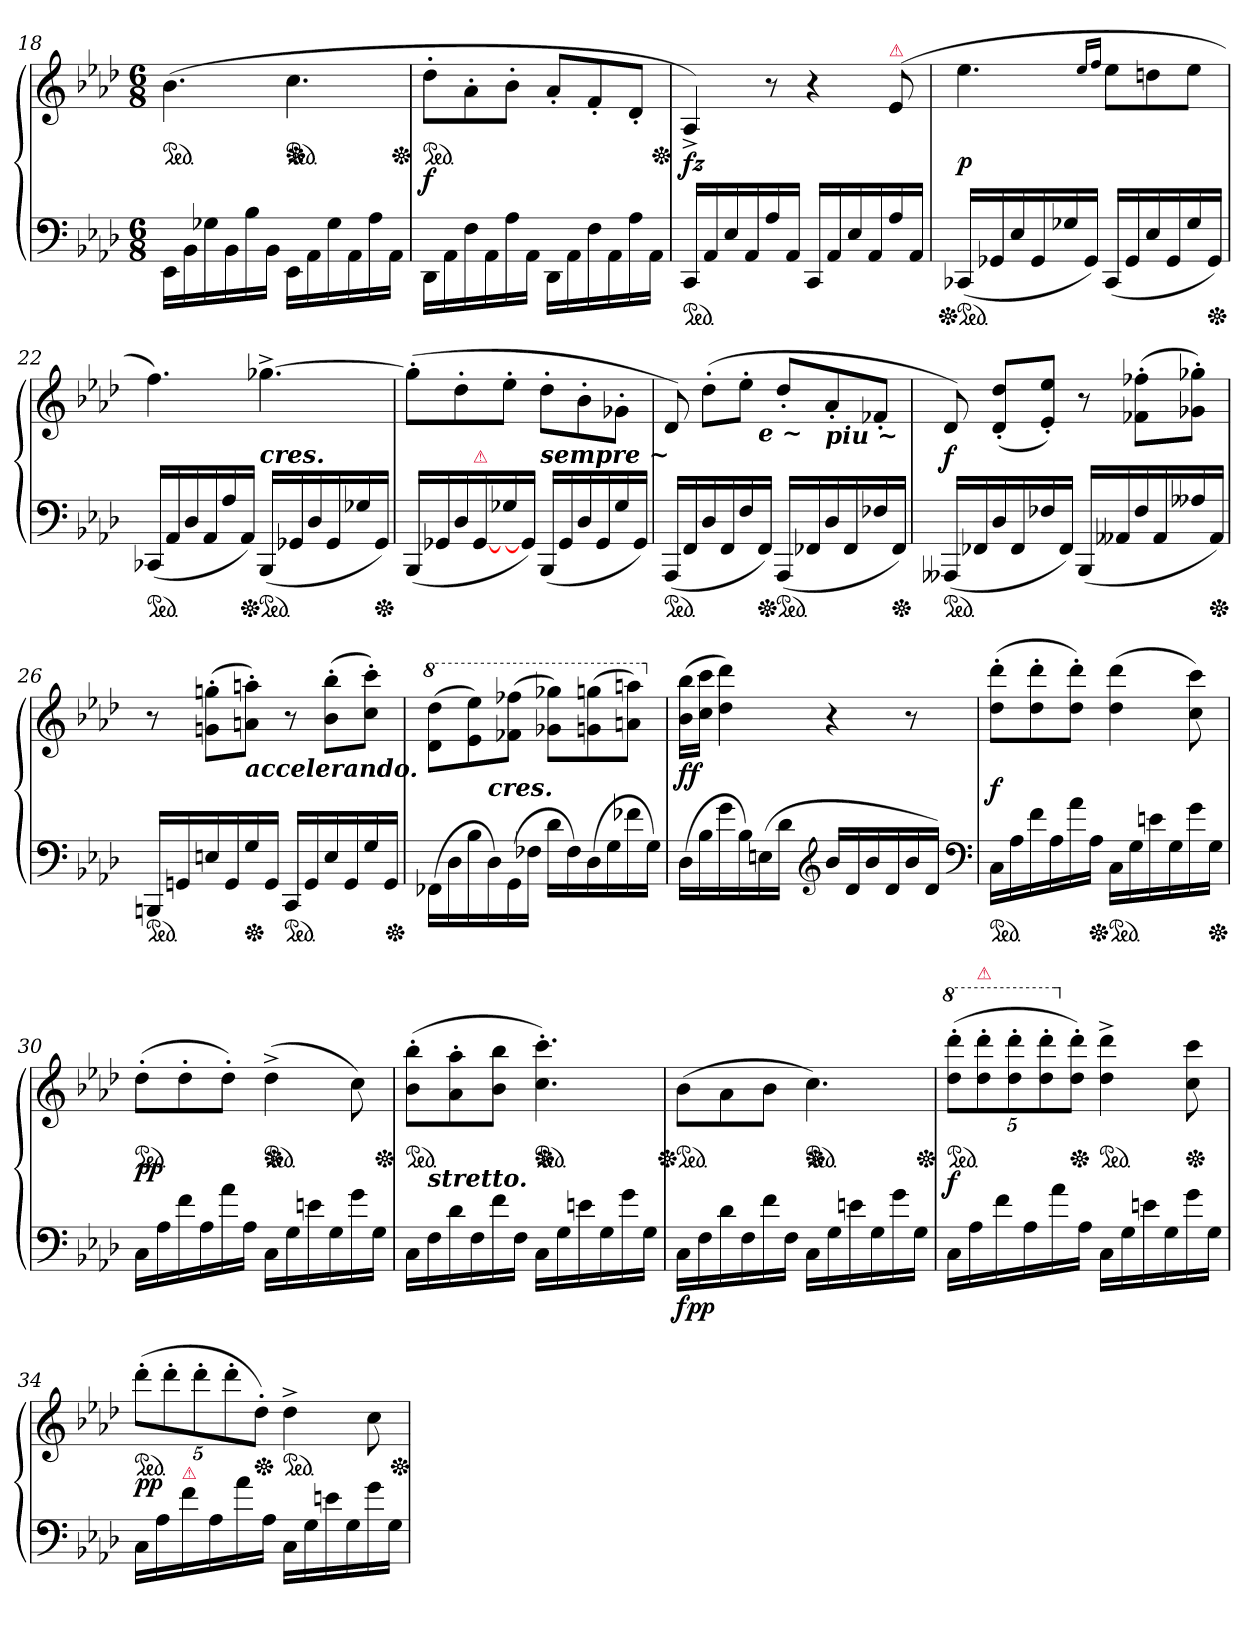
**kern	**kern	**dynam
*part1	*part1	*part1
*staff2	*staff1	*staff1/2
*clefF4	*clefG2	*
*k[b-e-a-d-]	*k[b-e-a-d-]	*
*f:	*f:	*
*M6/8	*M6/8	*
=18	=18	=18
!	!LO:TX:c:Bi:t=cres.	!
*	*ped	*
16EE-\LL	(>4.b-	.
16BB-	.	.
16G-X	.	.
16BB-	.	.
16B-	.	.
*	*Xped	*
16BB-JJ	.	.
*	*ped	*
16EE-\LL	4.cc	.
16AA-	.	.
16G-	.	.
16AA-	.	.
16A-	.	.
*	*Xped	*
16AA-JJ	.	.
=19	=19	=19
*	*ped	*
16DD-\LL	8dd-'L	f
16AA-	.	.
16F	8a-'	.
16AA-	.	.
16A-	8b-'J	.
16AA-JJ	.	.
16DD-\LL	8a-'L	.
16AA-	.	.
16F	8f'	.
16AA-	.	.
16A-	8d-'J	.
*	*Xped	*
16AA-JJ	.	.
=20	=20	=20
*ped	*	*
16CCLL	4A-^>)	fz
16AA-	.	.
16E-	.	.
16AA-	.	.
16A-	8r	.
16AA-JJ	.	.
16CCLL	4r	.
16AA-	.	.
16E-	.	.
16AA-	.	.
!	!LO:TX:a:color=crimson:t=⚠	!
16A-	(>8e-	.
16AA-JJ	.	.
=21	=21	=21
*Xped	*	*
*ped	*	*
(16CC-XLL	4.ee-	p
16GG-X	.	.
16E-	.	.
16GG-	.	.
16G-X	.	.
16GG-JJ)	.	.
.	16qqee-/LL	.
.	16qqff/JJ	.
(16CC-LL	8ee-L	.
16GG-	.	.
16E-	8ddn	.
16GG-	.	.
16G-	8ee-J	.
*Xped	*	*
16GG-JJ)	.	.
=22	=22	=22
*ped	*	*
(16CC-XLL	4.ff)	.
16AA-	.	.
16D-	.	.
16AA-	.	.
16A-	.	.
*Xped	*	*
16AA-JJ)	.	.
!	!LO:TX:c:Bi:t=cres.	!
*ped	*	*
(16BBB-LL	[4.gg-X^	.
16GG-X	.	.
16D-	.	.
16GG-	.	.
16G-X	.	.
*Xped	*	*
16GG-JJ)	.	.
=23	=23	=23
(16BBB-LL	(8gg-'L]	.
16GG-X	.	.
16D-	8dd-'	.
!LO:TX:a:color=crimson:t=⚠	!	!
[16GG-	.	.
16G-X	8ee-'J	.
16GG-JJ])	.	.
!	!LO:TX:b:Bi:t=sempre ~	!
(16BBB-LL	8dd-'L	.
16GG-	.	.
16D-	8b-'	.
16GG-	.	.
16G-	8g-X'J	.
16GG-JJ)	.	.
=24	=24	=24
!	!LO:TX:a:color=crimson:t=⚠	!
!	!LO:TX:b:Bi:t=stretto ~	!
!LO:TX:a:color=crimson:t=⚠	!	!
*	*^	*
*ped	*	*	*
(16AAA-LL	8d-)	4ryy	.
16FF	.	.	.
16D-	(>8dd-'L	.	.
16FF	.	.	.
16F	8ee-'J	16ryy	.
!	!	!LO:TX:b:Bi:t=e ~	!
*Xped	*	*	*
16FFJJ)	.	4..ryy	.
*ped	*	*	*
(16AAA-LL	8dd-'L	.	.
16FF-X	.	.	.
!	!LO:TX:b:Bi:t=piu ~	!	!
16D-	8a-'	.	.
16FF-	.	.	.
16F-X	8f-X'J	.	.
*Xped	*	*	*
16FF-JJ)	.	.	.
*	*v	*v	*
=25	=25	=25
*ped	*	*
(16AAA--XLL	8d-)	f
16FF-X	.	.
16D-	(8d-' 8dd-'L	.
16FF-	.	.
16F-X	8e-' 8ee-'J)	.
16FF-JJ)	.	.
(16BBB-LL	8r	.
16AA--X	.	.
16F-	(8f-X' 8ff-X'L	.
16AA--	.	.
16A--X	8g-X' 8gg-X'J)	.
*Xped	*	*
16AA--JJ)	.	.
=26	=26	=26
*ped	*	*
16BBBnLL	8r	.
16GGn	.	.
16En	(8gn' 8ggn'L	.
16GG	.	.
!	!LO:TX:b:Bi:t=accelerando.	!
*Xped	*	*
16G	8an' 8aan'J)	.
16GGJJ	.	.
*ped	*	*
16CCLL	8r	.
16GG	.	.
16E	(8b-' 8bb-'L	.
16GG	.	.
16G	8cc' 8ccc'J)	.
16GGJJ	.	.
*Xped	*	*
=27	=27	=27
*	*8va	*
*	*^	*
(16FF-X\LL	(8dd-\ 8ddd-\L	8.ryy	.
16D-	.	.	.
16B-	8ee- 8eee-)	.	.
!	!	!LO:TX:c:Bi:t=cres.	!
16D-)	.	2ryy	.
(16GG	(8ff-X\ 8fff-X\J	.	.
16F-XJJ	.	.	.
16d-LL	8gg-X 8ggg-XL)	.	.
16F-)	.	.	.
(16D-	(8ggn 8gggn	.	.
16G	.	.	.
16f-X	8aan 8aaanJ)	.	.
16GJJ)	.	16ryy	.
*	*v	*v	*
=28	=28	=28
*	*X8va	*
*	*^	*
!	!LO:TX:a:Bi:t=loco.	!	!
*	*v	*v	*
(16D-LL	(16b- 16bb-LL	ff
16B-	16cc 16cccJJ	.
16g	4dd- 4ddd-)	.
16B-)	.	.
(16En	.	.
16d-JJ	.	.
*clefG2	*	*
16b-LL	4r	.
16d-	.	.
16b-	.	.
16d-	.	.
16b-	8r	.
16d-JJ)	.	.
*clefF4	*	*
=29	=29	=29
*ped	*	*
16CLL	(8dd-' 8ddd-'L	f
16A-	.	.
16f	8dd-' 8ddd-'	.
16A-	.	.
16a-	8dd-' 8ddd-'J)	.
*Xped	*	*
16A-JJ	.	.
*ped	*	*
16CLL	(4dd- 4ddd-	.
16G	.	.
16en	.	.
16G	.	.
16g	8cc 8ccc)	.
*Xped	*	*
16GJJ	.	.
=30	=30	=30
*	*ped	*
16CLL	(8dd-'L	pp
16A-	.	.
16f	8dd-'	.
16A-	.	.
16a-	8dd-'J)	.
*	*Xped	*
16A-JJ	.	.
*	*ped	*
16CLL	(4dd-^	.
16G	.	.
16en	.	.
16G	.	.
16g	8cc)	.
*	*Xped	*
16GJJ	.	.
=31	=31	=31
!	!LO:TX:a:color=crimson:t=⚠	!
*	*ped	*
16CLL	(8b-' 8bb-'L	.
!LO:TX:a:Bi:t=stretto.	!	!
16F	.	.
16d-	8a-' 8aa-'	.
16F	.	.
16f	8b- 8bb-J	.
*	*Xped	*
16FJJ	.	.
*	*ped	*
16CLL	4.cc' 4.ccc')	.
16G	.	.
16en	.	.
16G	.	.
16g	.	.
16GJJ	.	.
=32	=32	=32
!	!	!LO:DY:b=2
*	*Xped	*
*	*ped	*
16CLL	(8b-\L	f pp
16F	.	.
16d-	8a-	.
16F	.	.
16f	8b-J	.
*	*Xped	*
16FJJ	.	.
*	*ped	*
16CLL	4.cc)	.
16G	.	.
16en	.	.
16G	.	.
16g	.	.
*	*Xped	*
16GJJ	.	.
=33	=33	=33
*	*8va	*
!	!LO:TX:b:Bi:t=appassionato.	!
*	*ped	*
16CLL	(40%3ddd-' 40%3dddd-'L	f
16A-	.	.
!	!LO:TX:a:color=crimson:t=⚠	!
.	40%3ddd-' 40%3dddd-'	.
16f	.	.
.	40%3ddd-' 40%3dddd-'	.
16A-	.	.
.	40%3ddd-' 40%3dddd-'	.
16a-	.	.
*	*X8va	*
!	!LO:TX:a:Bi:t=loco.	!
*	*Xped	*
.	40%3dd-' 40%3ddd-'J)	.
16A-JJ	.	.
*	*ped	*
16CLL	4dd-^< 4ddd-^<	.
16G	.	.
16en	.	.
16G	.	.
*	*Xped	*
16g	8cc 8ccc	.
16GJJ	.	.
=34	=34	=34
*	*ped	*
16CLL	(40%3ddd-'L	pp
16A-	.	.
.	40%3ddd-'	.
!LO:TX:a:color=crimson:t=⚠	!	!
16f	.	.
.	40%3ddd-'	.
16A-	.	.
.	40%3ddd-'	.
16a-	.	.
*	*Xped	*
.	40%3dd-'J)	.
16A-JJ	.	.
*	*ped	*
16CLL	4dd-^	.
16G	.	.
16en	.	.
16G	.	.
16g	8cc	.
*	*Xped	*
16GJJ	.	.
=	=	=
*-	*-	*-
